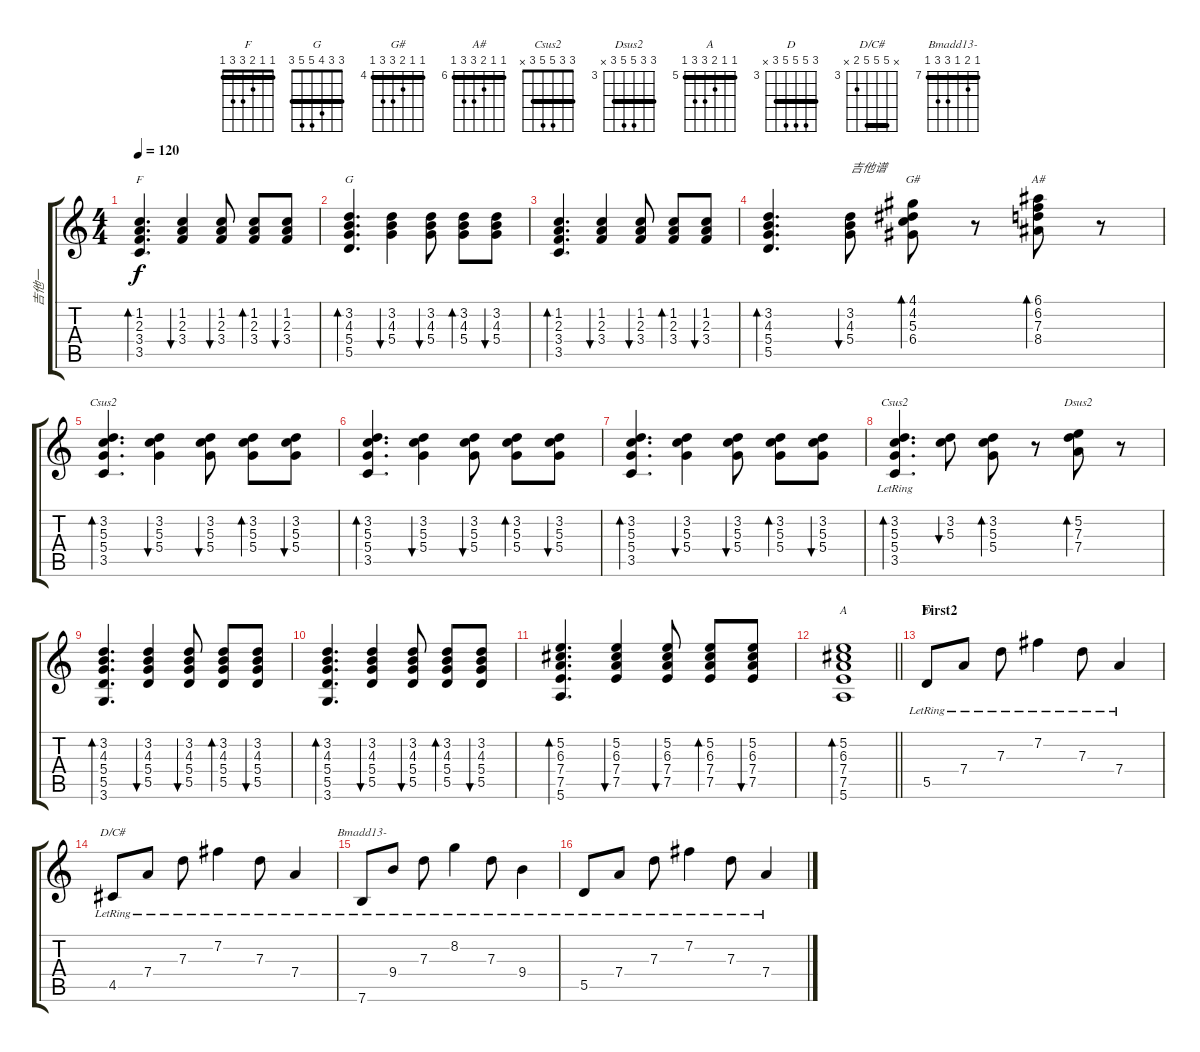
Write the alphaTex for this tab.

\track ("吉他一" "吉他一") {instrument acousticguitarsteel}
\staff {score tabs}
\tuning (E4 B3 G3 D3 A2 E2) {hide}
\chord ("F" 1 1 2 3 3 1) {barre 1}
\chord ("G" 3 3 4 5 5 3) {barre 3}
\chord ("G#" 4 4 5 6 6 4) {firstfret 4 barre 4}
\chord ("A#" 6 6 7 8 8 6) {firstfret 6 barre 6}
\chord ("Csus2" 3 3 5 5 3 x)
\chord ("Csus2" 3 3 5 5 3 x) {barre 3}
\chord ("Dsus2" 5 5 7 7 5 x) {firstfret 3 barre 5}
\chord ("A" 5 5 6 7 7 5) {firstfret 5 barre 5}
\chord ("D" 5 7 7 7 5 x) {firstfret 3 barre 5}
\chord ("D/C#" x 7 7 7 4 x) {firstfret 3 barre 7}
\chord ("Bmadd13-" 7 8 7 9 9 7) {firstfret 7 barre 7}
\ts (4 4)
\tempo 120
\clef g2
\ks c
(1.2 2.3 3.4 3.5).4{d bd 60 ch "F" dy f} (1.2 2.3 3.4).4{bu 60} (1.2 2.3 3.4).8{bu 60} (1.2 2.3 3.4).8{bd 60} (1.2 2.3 3.4).8{bu 60} |
(3.2 4.3 5.4 5.5).4{d bd 60 ch "G"} (3.2 4.3 5.4).4{bu 60} (3.2 4.3 5.4).8{bu 60} (3.2 4.3 5.4).8{bd 60} (3.2 4.3 5.4).8{bu 60} |
(1.2 2.3 3.4 3.5).4{d bd 60} (1.2 2.3 3.4).4{bu 60} (1.2 2.3 3.4).8{bu 60} (1.2 2.3 3.4).8{bd 60} (1.2 2.3 3.4).8{bu 60} |
(3.2 4.3 5.4 5.5).4{d bd 60} (3.2 4.3 5.4).8{bu 60 txt "吉他谱"} (4.1 4.2 5.3 6.4).8{bd 60 ch "G#"} r.8 (6.1 6.2 7.3 8.4).8{bd 60 ch "A#"} r.8 |
(3.2 5.3 5.4 3.5).4{d bd 60 ch "Csus2"} (3.2 5.3 5.4).4{bu 60} (3.2 5.3 5.4).8{bu 60} (3.2 5.3 5.4).8{bd 60} (3.2 5.3 5.4).8{bu 60} |
(3.2 5.3 5.4 3.5).4{d bd 60} (3.2 5.3 5.4).4{bu 60} (3.2 5.3 5.4).8{bu 60} (3.2 5.3 5.4).8{bd 60} (3.2 5.3 5.4).8{bu 60} |
(3.2 5.3 5.4 3.5).4{d bd 60} (3.2 5.3 5.4).4{bu 60} (3.2 5.3 5.4).8{bu 60} (3.2 5.3 5.4).8{bd 60} (3.2 5.3 5.4).8{bu 60} |
(3.2 5.3 5.4 3.5{lr}).4{d bd 60 ch "Csus2"} (3.2 5.3).8{bu 60} (3.2 5.3 5.4).8{bd 60} r.8 (5.2 7.3 7.4).8{bd 60 ch "Dsus2"} r.8 |
(3.2 4.3 5.4 5.5 3.6).4{d bd 60} (3.2 4.3 5.4 5.5).4{bu 60} (3.2 4.3 5.4 5.5).8{bu 60} (3.2 4.3 5.4 5.5).8{bd 60} (3.2 4.3 5.4 5.5).8{bu 60} |
(3.2 4.3 5.4 5.5 3.6).4{d bd 60} (3.2 4.3 5.4 5.5).4{bu 60} (3.2 4.3 5.4 5.5).8{bu 60} (3.2 4.3 5.4 5.5).8{bd 60} (3.2 4.3 5.4 5.5).8{bu 60} |
(5.2 6.3 7.4 7.5 5.6).4{d bd 60} (5.2 6.3 7.4 7.5).4{bu 60} (5.2 6.3 7.4 7.5).8{bu 60} (5.2 6.3 7.4 7.5).8{bd 60} (5.2 6.3 7.4 7.5).8{bu 60} |
\barLineRight lightlight
(5.2 6.3 7.4 7.5 5.6).1{bd 60 ch "A"} |
\section ("" "First2")
5.5{lr}.8{ch "D"} 7.4{lr}.8 7.3{lr}.8 7.2{lr}.4 7.3{lr}.8 7.4{lr}.4 |
4.5{lr}.8{ch "D/C#"} 7.4{lr}.8 7.3{lr}.8 7.2{lr}.4 7.3{lr}.8 7.4{lr}.4 |
7.6{lr}.8{ch "Bmadd13-"} 9.4{lr}.8 7.3{lr}.8 8.2{lr}.4 7.3{lr}.8 9.4{lr}.4 |
5.5{lr}.8 7.4{lr}.8 7.3{lr}.8 7.2{lr}.4 7.3{lr}.8 7.4{lr}.4
